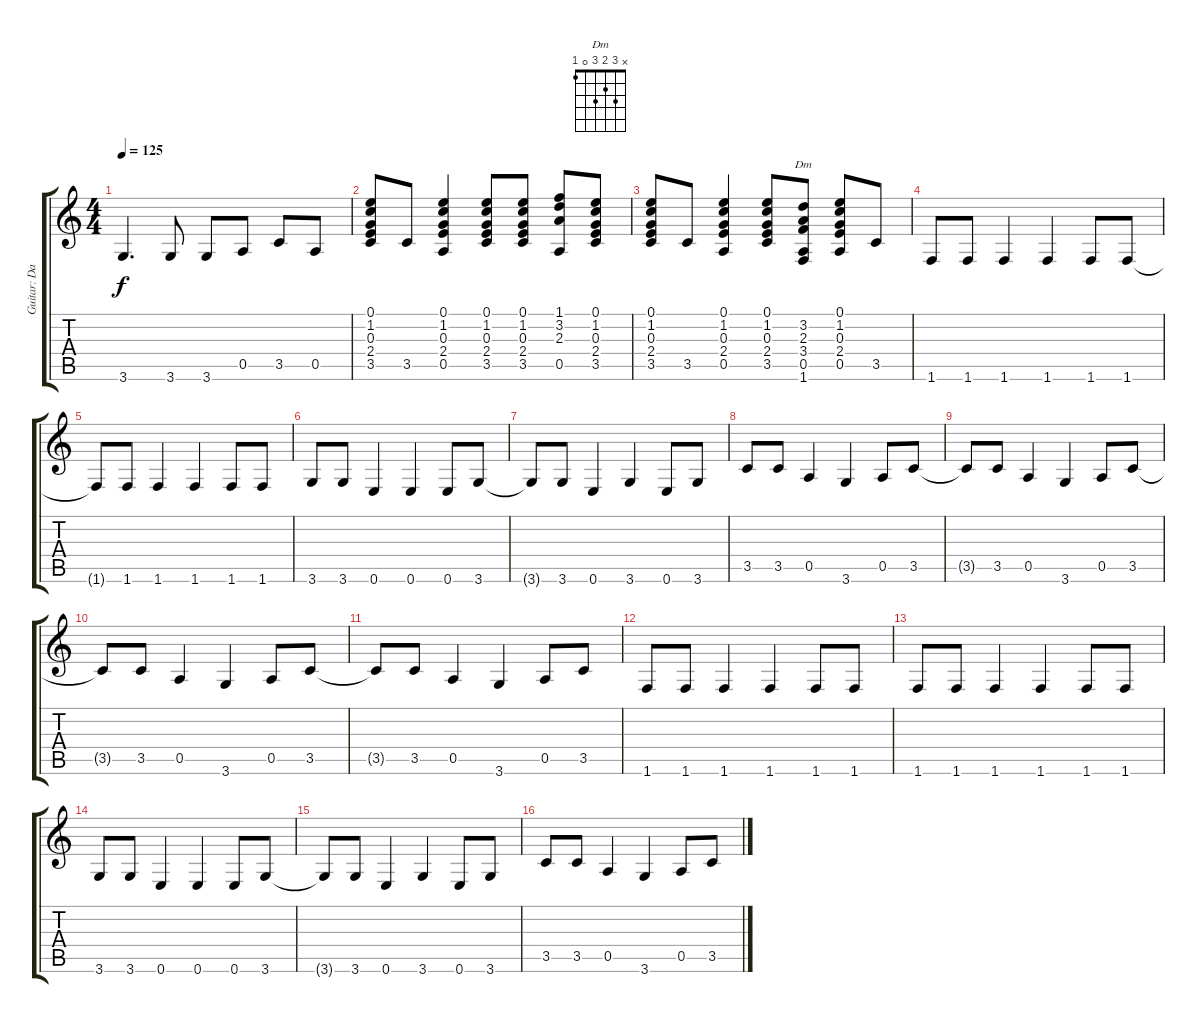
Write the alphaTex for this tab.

\track ("Guitar: Davey Johnstone" "Guitar: Da") {instrument electricguitarjazz}
\staff {score tabs}
\tuning (E4 B3 G3 D3 A2 E2) {hide}
\chord ("Dm" x 3 2 3 0 1)
\ts (4 4)
\tempo 125
\clef g2
\ks c
3.6.4{d dy f} 3.6.8 3.6.8 0.5.8 3.5.8 0.5.8 |
(0.1 1.2 0.3 2.4 3.5).8 3.5.8 (0.1 1.2 0.3 2.4 0.5).4 (0.1 1.2 0.3 2.4 3.5).8 (0.1 1.2 0.3 2.4 3.5).8 (1.1 3.2 2.3 0.5).8 (0.1 1.2 0.3 2.4 3.5).8 |
(0.1 1.2 0.3 2.4 3.5).8 3.5.8 (0.1 1.2 0.3 2.4 0.5).4 (0.1 1.2 0.3 2.4 3.5).8 (3.2 2.3 3.4 0.5 1.6).8{ch "Dm"} (0.1 1.2 0.3 2.4 0.5).8 3.5.8 |
1.6.8 1.6.8 1.6.4 1.6.4 1.6.8 1.6.8 |
1.6{t}.8 1.6.8 1.6.4 1.6.4 1.6.8 1.6.8 |
3.6.8 3.6.8 0.6.4 0.6.4 0.6.8 3.6.8 |
3.6{t}.8 3.6.8 0.6.4 3.6.4 0.6.8 3.6.8 |
3.5.8 3.5.8 0.5.4 3.6.4 0.5.8 3.5.8 |
3.5{t}.8 3.5.8 0.5.4 3.6.4 0.5.8 3.5.8 |
3.5{t}.8 3.5.8 0.5.4 3.6.4 0.5.8 3.5.8 |
3.5{t}.8 3.5.8 0.5.4 3.6.4 0.5.8 3.5.8 |
1.6.8 1.6.8 1.6.4 1.6.4 1.6.8 1.6.8 |
1.6.8 1.6.8 1.6.4 1.6.4 1.6.8 1.6.8 |
3.6.8 3.6.8 0.6.4 0.6.4 0.6.8 3.6.8 |
3.6{t}.8 3.6.8 0.6.4 3.6.4 0.6.8 3.6.8 |
3.5.8 3.5.8 0.5.4 3.6.4 0.5.8 3.5.8
